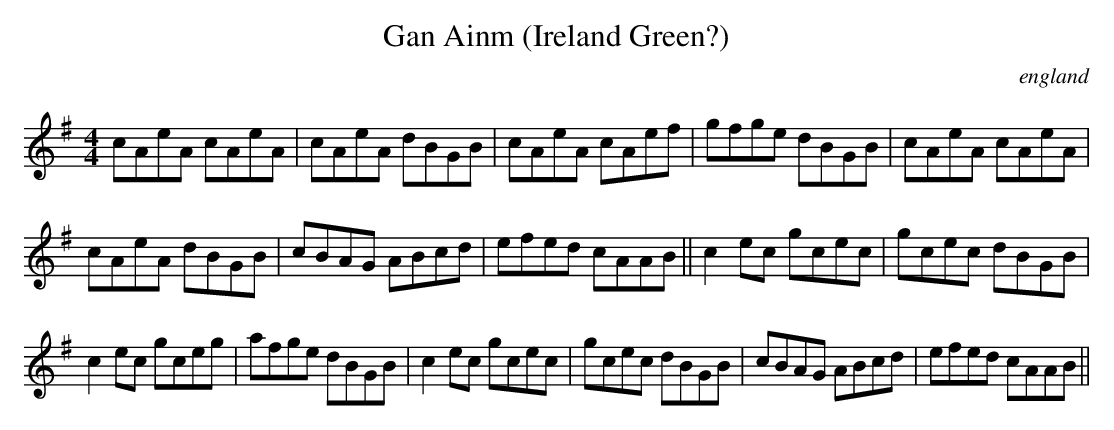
X:1
T:Gan Ainm (Ireland Green?)
O:england
M:4/4
K:G
cAeA cAeA | cAeA dBGB | cAeA cAef | gfge dBGB | cAeA cAeA |
cAeA dBGB | cBAG ABcd | efed cAAB || c2ec gcec | gcec dBGB |
c2ec gceg | afge dBGB | c2ec gcec | gcec dBGB | cBAG ABcd | efed cAAB ||
